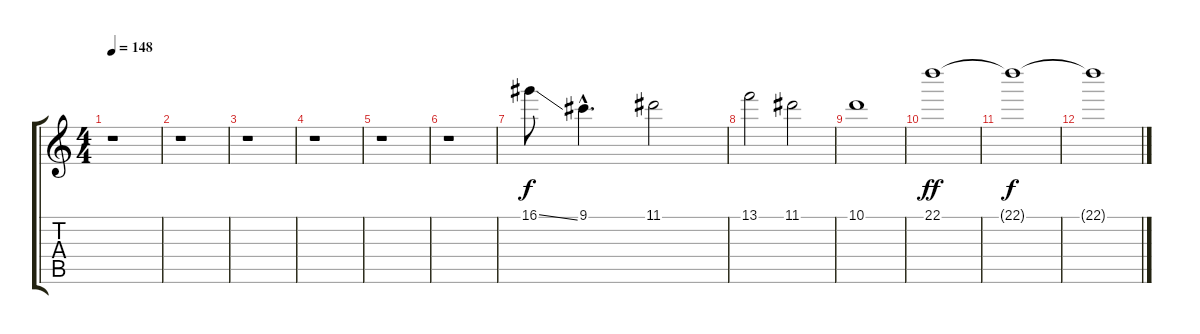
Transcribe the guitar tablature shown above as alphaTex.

\track "" {instrument electricguitarjazz}
\staff {score tabs}
\tuning (E4 B3 G3 D3 A2 E2) {hide}
\ts (4 4)
\tempo 148
\clef g2
\ks c
r.1{dy f} |
r.1 |
r.1 |
r.1 |
r.1 |
r.1 |
16.1{ss}.8{volume 16 balance 8 instrument overdrivenguitar} 9.1{hac}.4{d} 11.1.2 |
13.1.2 11.1.2 |
10.1.1 |
22.1.1{dy ff} |
22.1{t}.1{dy f} |
22.1{t}.1
